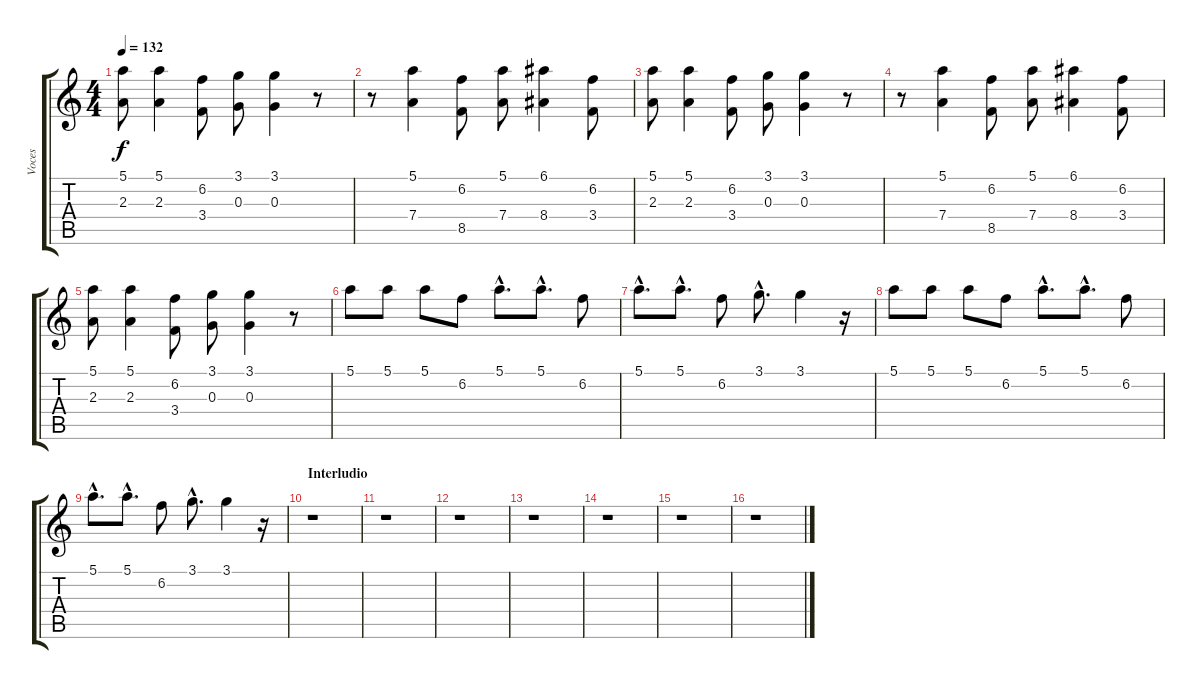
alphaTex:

\track ("Voces" "Voces") {instrument distortionguitar}
\staff {score tabs}
\tuning (E4 B3 G3 D3 A2 E2) {hide}
\ts (4 4)
\tempo 132
\clef g2
\ks c
(5.1 2.3).8{dy f} (5.1 2.3).4 (6.2 3.4).8 (3.1 0.3).8 (3.1 0.3).4 r.8 |
r.8 (5.1 7.4).4 (6.2 8.5).8 (5.1 7.4).8 (6.1 8.4).4 (6.2 3.4).8 |
(5.1 2.3).8 (5.1 2.3).4 (6.2 3.4).8 (3.1 0.3).8 (3.1 0.3).4 r.8 |
r.8 (5.1 7.4).4 (6.2 8.5).8 (5.1 7.4).8 (6.1 8.4).4 (6.2 3.4).8 |
(5.1 2.3).8 (5.1 2.3).4 (6.2 3.4).8 (3.1 0.3).8 (3.1 0.3).4 r.8 |
5.1.8 5.1.8 5.1.8 6.2.8 5.1{hac}.8{d} 5.1{hac}.8{d} 6.2.8 |
5.1{hac}.8{d} 5.1{hac}.8{d} 6.2.8 3.1{hac}.8{d} 3.1.4 r.16 |
5.1.8 5.1.8 5.1.8 6.2.8 5.1{hac}.8{d} 5.1{hac}.8{d} 6.2.8 |
5.1{hac}.8{d} 5.1{hac}.8{d} 6.2.8 3.1{hac}.8{d} 3.1.4 r.16 |
\section ("" "Interludio")
r.1 |
r.1 |
r.1 |
r.1 |
r.1 |
r.1 |
r.1
